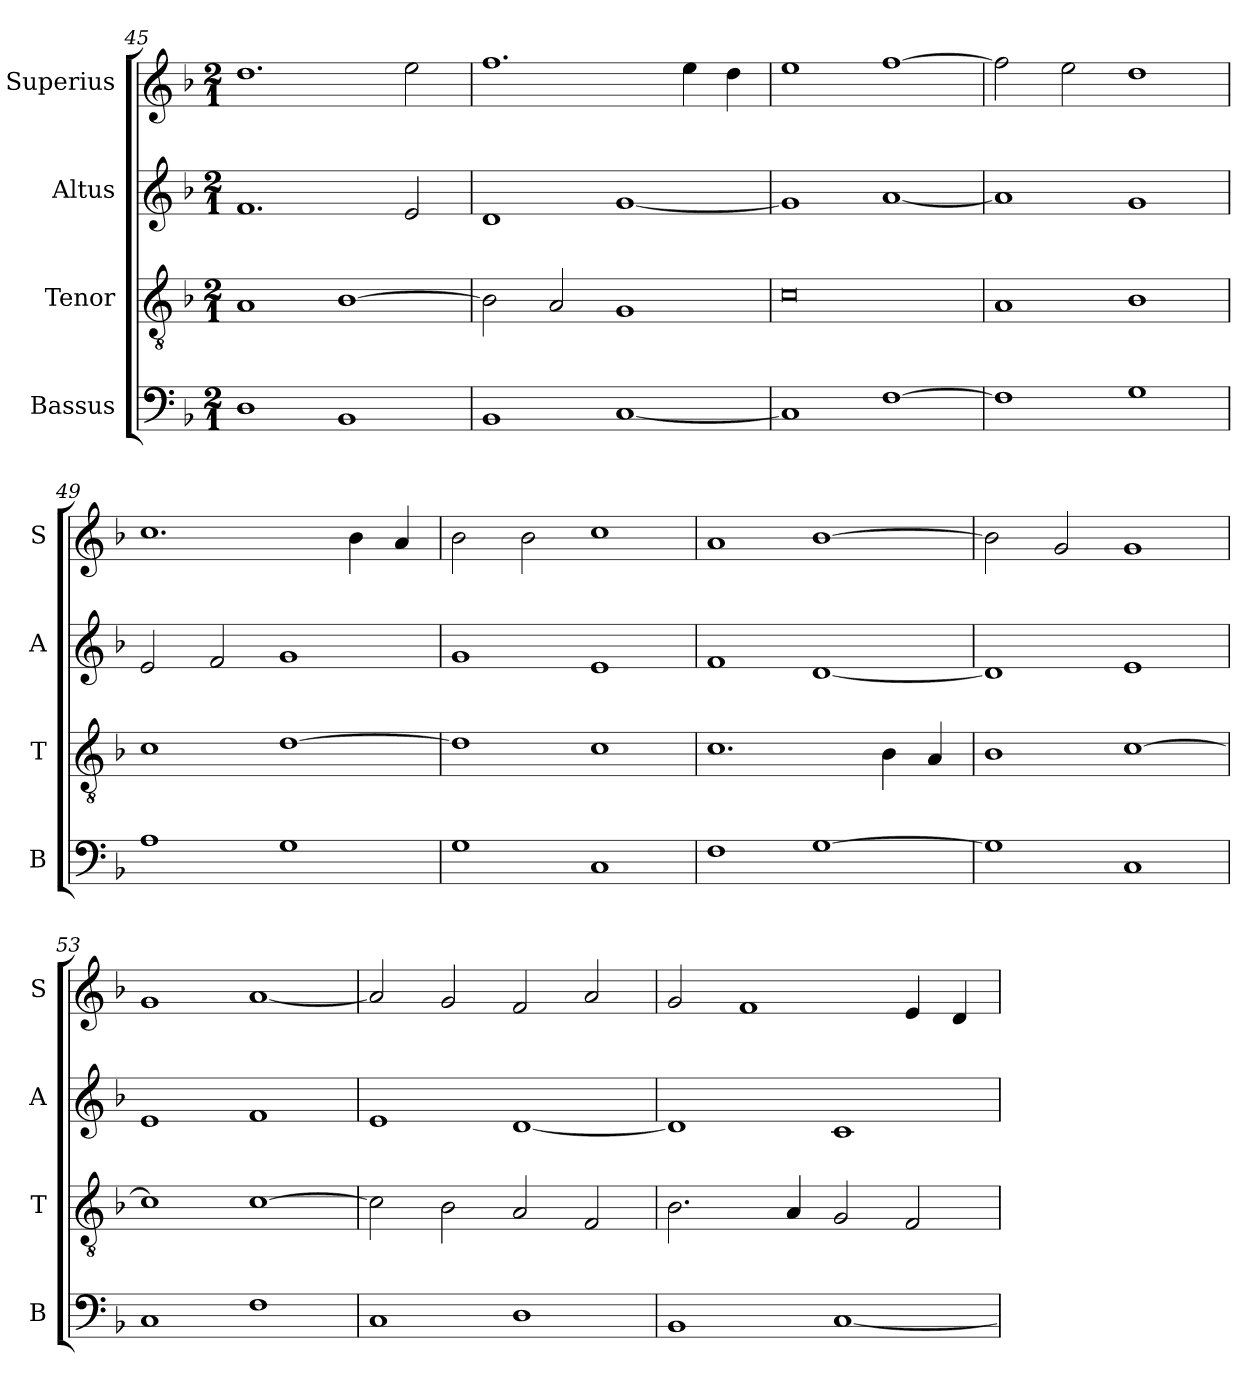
**kern	**kern	**kern	**kern
*part4	*part3	*part2	*part1
*staff4	*staff3	*staff2	*staff1
*I"Bassus	*I"Tenor	*I"Altus	*I"Superius
*I'B	*I'T	*I'A	*I'S
*clefF4	*clefGv2	*clefG2	*clefG2
*k[b-]	*k[b-]	*k[b-]	*k[b-]
*F:	*F:	*F:	*F:
*M2/1	*M2/1	*M2/1	*M2/1
=45	=45	=45	=45
1D	1A	1.f	1.dd
1BB-	[1B-	.	.
.	.	2e	2ee
=46	=46	=46	=46
1BB-	2B-]	1d	1.ff
.	2A	.	.
[1C	1G	[1g	.
.	.	.	4ee
.	.	.	4dd
=47	=47	=47	=47
1C]	0c	1g]	1ee
[1F	.	[1a	[1ff
=48	=48	=48	=48
1F]	1A	1a]	2ff]
.	.	.	2ee
1G	1B-	1g	1dd
=49	=49	=49	=49
1A	1c	2e	1.cc
.	.	2f	.
1G	[1d	1g	.
.	.	.	4b-
.	.	.	4a
=50	=50	=50	=50
1G	1d]	1g	2b-
.	.	.	2b-
1C	1c	1e	1cc
=51	=51	=51	=51
1F	1.c	1f	1a
[1G	.	[1d	[1b-
.	4B-	.	.
.	4A	.	.
=52	=52	=52	=52
1G]	1B-	1d]	2b-]
.	.	.	2g
1C	[1c	1e	1g
=53	=53	=53	=53
1C	1c]	1e	1g
1F	[1c	1f	[1a
=54	=54	=54	=54
1C	2c]	1e	2a]
.	2B-	.	2g
1D	2A	[1d	2f
.	2F	.	2a
=55	=55	=55	=55
1BB-	2.B-	1d]	2g
.	.	.	1f
.	4A	.	.
[1C	2G	1c	.
.	2F	.	4e
.	.	.	4d
=	=	=	=
*-	*-	*-	*-
